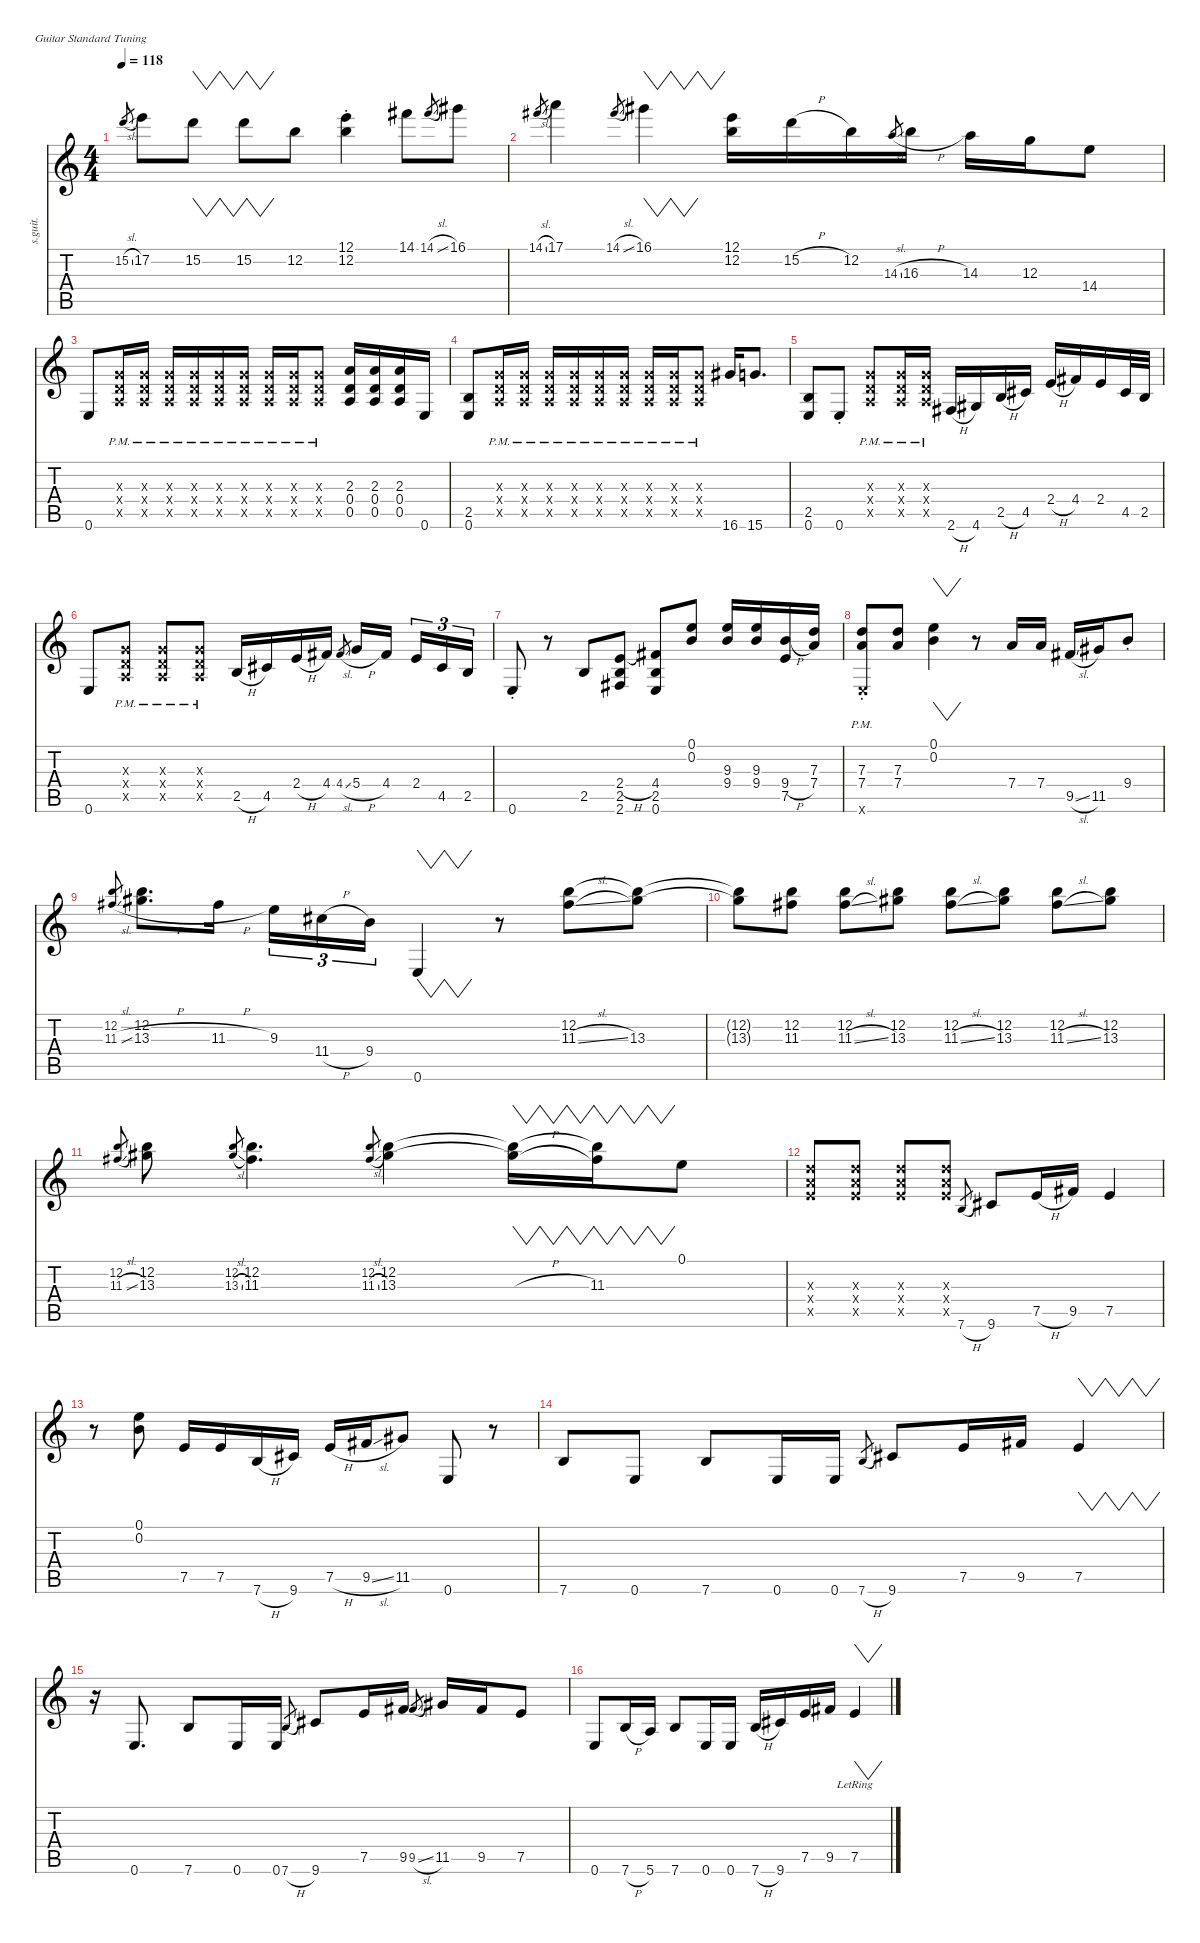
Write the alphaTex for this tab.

\defaultSystemsLayout 4
\hideDynamics
\bracketExtendMode nobrackets
\otherSystemsTrackNameOrientation horizontal
\track ("Jimi Hendrix-Guitar" "s.guit.") {instrument acousticguitarsteel}
\staff {score tabs}
\tuning (E4 B3 G3 D3 A2 E2)
\ts (4 4)
\tempo 118
\clef g2
\ks c
15.2{sl}.8{gr dy ff} 17.2.8{dy fff} 15.2.8{vw} 15.2.8{vw} 12.2.8 (12.1{st} 12.2{st}).4 14.1{acc #}.8 14.1{sl acc #}.8{gr dy ff} 16.1{acc #}.8{dy fff} |
14.1{sl acc #}.8{gr dy ff} 17.1.4{dy fff} 14.1{sl acc #}.8{gr dy ff} 16.1{acc #}.4{vw dy fff} (12.1 12.2).16 15.2{h}.16 12.2.16 14.3{sl}.8{gr dy ff} 16.3{h}.16{dy fff} 14.3.16 12.3.16 14.4.8 |
0.6.8 (0.3{pm x} 0.4{pm x} 0.5{pm x}).16 (0.3{pm x} 0.4{pm x} 0.5{pm x}).16 (0.3{pm x} 0.4{pm x} 0.5{pm x}).16 (0.3{pm x} 0.4{pm x} 0.5{pm x}).16 (0.3{pm x} 0.4{pm x} 0.5{pm x}).16 (0.3{pm x} 0.4{pm x} 0.5{pm x}).16 (0.3{pm x} 0.4{pm x} 0.5{pm x}).16 (0.3{pm x} 0.4{pm x} 0.5{pm x}).16 (0.3{pm x} 0.4{pm x} 0.5{pm x}).8 (2.3 0.4 0.5).16 (2.3 0.4 0.5).16 (2.3 0.4 0.5).16 0.6.16 |
(2.5 0.6).8 (0.3{pm x} 0.4{pm x} 0.5{pm x}).16 (0.3{pm x} 0.4{pm x} 0.5{pm x}).16 (0.3{pm x} 0.4{pm x} 0.5{pm x}).16 (0.3{pm x} 0.4{pm x} 0.5{pm x}).16 (0.3{pm x} 0.4{pm x} 0.5{pm x}).16 (0.3{pm x} 0.4{pm x} 0.5{pm x}).16 (0.3{pm x} 0.4{pm x} 0.5{pm x}).16 (0.3{pm x} 0.4{pm x} 0.5{pm x}).16 (0.3{pm x} 0.4{pm x} 0.5{pm x}).8 16.6{acc #}.16 15.6.8{d} |
(2.5 0.6).8 0.6{st}.8 (0.3{pm x} 0.4{pm x} 0.5{pm x}).8 (0.3{pm x} 0.4{pm x} 0.5{pm x}).16 (0.3{pm x} 0.4{pm x} 0.5{pm x}).16 2.6{h acc #}.16 4.6{acc #}.16 2.5{h}.16 4.5{acc #}.16 2.4{h}.16 4.4{acc #}.16 2.4.16 4.5{acc #}.32 2.5.32 |
0.6.8 (0.3{pm x} 0.4{pm x} 0.5{pm x}).8 (0.3{pm x} 0.4{pm x} 0.5{pm x}).8 (0.3{pm x} 0.4{pm x} 0.5{pm x}).8 2.5{h}.16 4.5{acc #}.16 2.4{h}.16 4.4{acc #}.16 4.4{sl acc #}.8{gr dy ff} 5.4{h}.16{dy fff} 4.4{acc #}.16 2.4.16{tu (3 2)} 4.5{acc #}.16{tu (3 2)} 2.5.16{tu (3 2)} |
0.6{st}.8 r.8 2.5.8 (2.4{h} 2.5 2.6{acc #}).8 (4.4{acc #} 2.5 0.6).8 (0.1 0.2).8 (9.3 9.4).16 (9.3 9.4).16 (9.4{h} 7.5).16 (7.3 7.4).16 |
(7.3{pm st} 7.4{pm st} 0.6{pm st x}).8 (7.3 7.4).8 (0.1 0.2).4{vw} r.8 7.4.16 7.4.16 9.5{sl acc #}.16 11.5{acc #}.16 9.4{st}.8 |
(12.2 11.3{sl acc #}).8{gr dy ff} (12.2 13.3{h acc #}).8{d dy fff} 11.3{h acc #}.16 9.3.16{tu (3 2)} 11.4{h acc #}.16{tu (3 2)} 9.4.16{tu (3 2)} 0.6.4{vw} r.8 (12.2 11.3{sl acc #}).8 (12.2{t} 13.3{acc #}).8 |
(12.2{t} 13.3{t acc #}).8 (12.2 11.3{acc #}).8 (12.2 11.3{sl acc #}).8 (12.2 13.3{acc #}).8 (12.2 11.3{sl acc #}).8 (12.2 13.3{acc #}).8 (12.2 11.3{sl acc #}).8 (12.2 13.3{acc #}).8 |
(12.2 11.3{sl acc #}).8{gr dy ff} (12.2 13.3{acc #}).8{dy fff} (12.2 13.3{sl acc #}).8{gr dy ff} (12.2 11.3{acc #}).4{d dy fff} (12.2 11.3{sl acc #}).8{gr dy ff} (12.2 13.3{acc #}).4{dy fff} (12.2{t} 13.3{h t acc #}).16{vw} (12.2{t} 11.3{acc #}).16{vw} 0.1.8 |
(7.3{x} 7.4{x} 7.5{x}).8 (7.3{x} 7.4{x} 7.5{x}).8 (7.3{x} 7.4{x} 7.5{x}).8 (7.3{x} 7.4{x} 7.5{x}).8 7.6{h}.8{gr dy ff} 9.6{acc #}.8{dy fff} 7.5{h}.16 9.5{acc #}.16 7.5.4 |
r.8 (0.1 0.2).8 7.5.16 7.5.16 7.6{h}.16 9.6{acc #}.16 7.5{h}.16 9.5{sl acc #}.16 11.5{acc #}.8 0.6.8 r.8 |
7.6.8 0.6.8 7.6.8 0.6.16 0.6.16 7.6{h}.8{gr dy ff} 9.6{acc #}.8{dy fff} 7.5.16 9.5{acc #}.16 7.5.4{vw} |
r.16 0.6.8{d} 7.6.8 0.6.16 0.6.16 7.6{h}.8{gr dy ff} 9.6{acc #}.8{dy fff} 7.5.16 9.5{acc #}.16 9.5{sl acc #}.8{gr dy ff} 11.5{acc #}.16{dy fff} 9.5{acc #}.16 7.5.8 |
0.6.8 7.6{h}.16 5.6.16 7.6.8 0.6.16 0.6.16 7.6{h}.16 9.6{acc #}.16 7.5.16 9.5{acc #}.16 7.5{lr}.4{vw}
